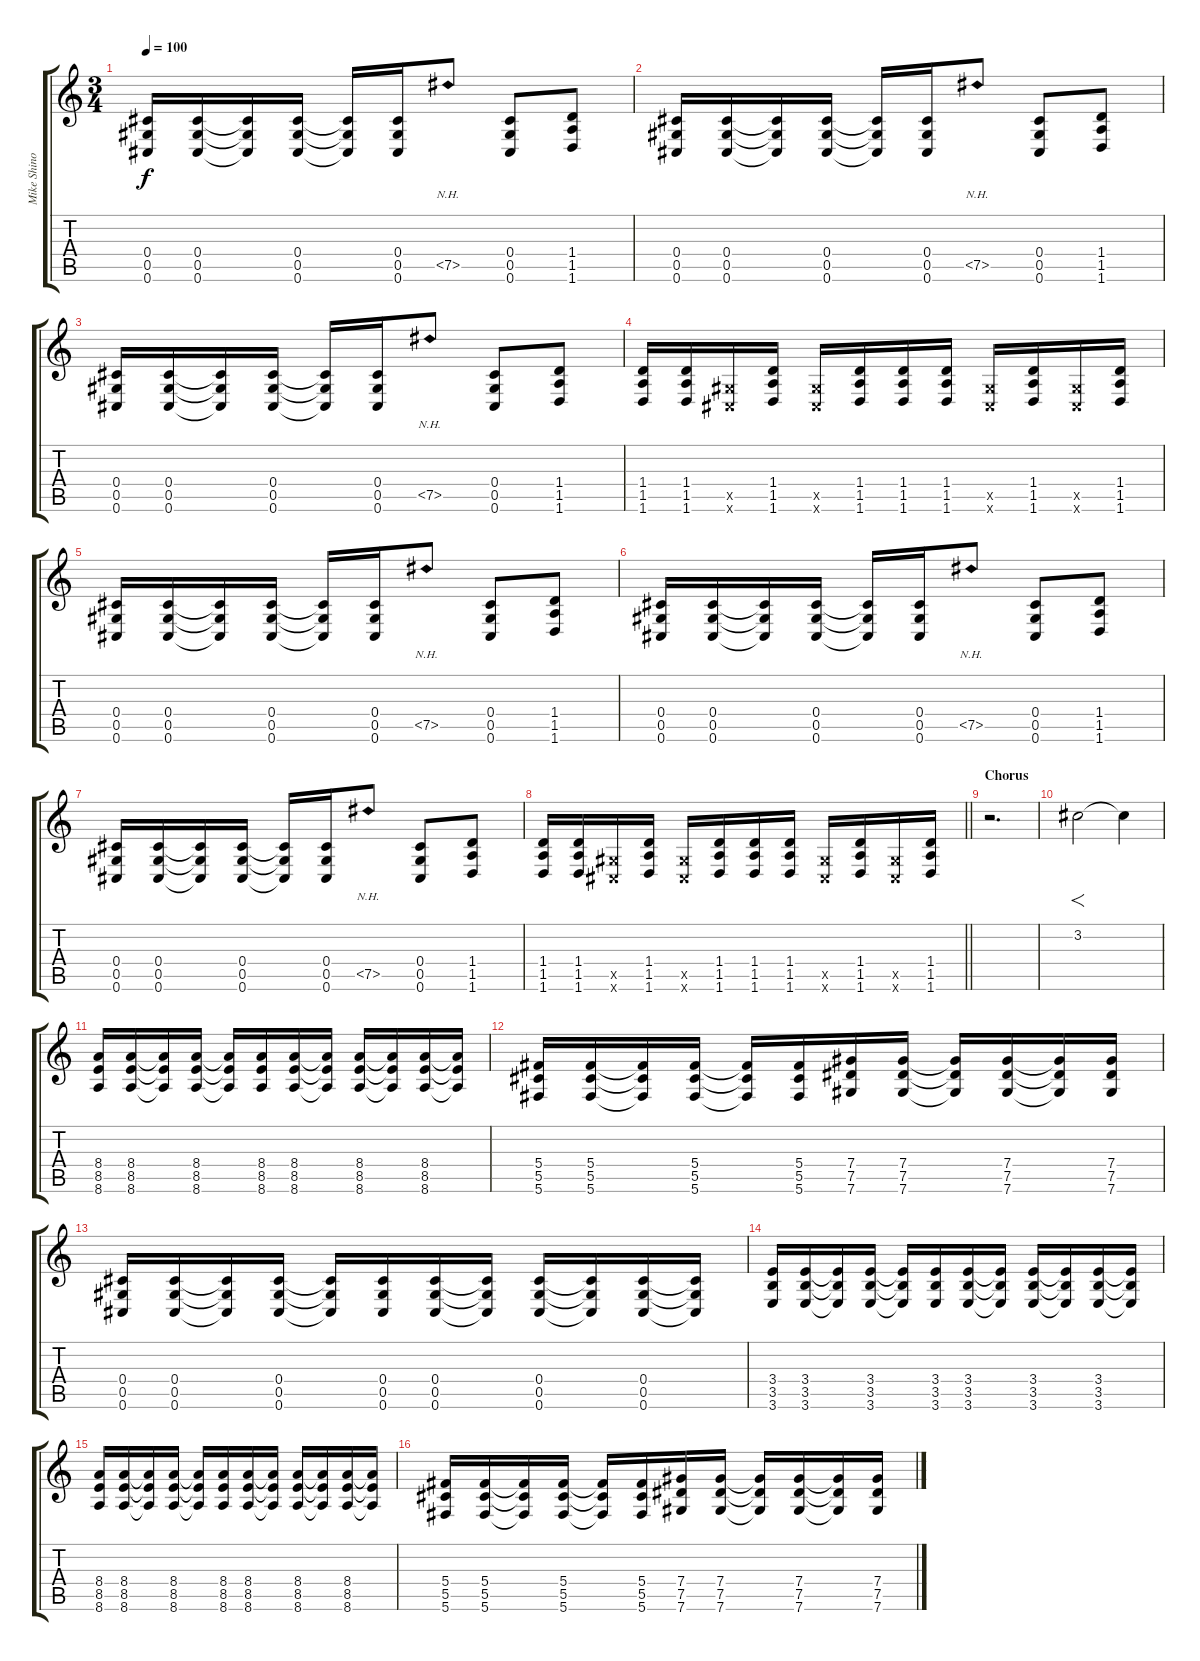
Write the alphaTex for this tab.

\track ("Mike Shinoda" "Mike Shino") {instrument distortionguitar}
\staff {score tabs}
\tuning (Eb4 Bb3 Gb3 Db3 Ab2 Db2) {hide}
\ts (3 4)
\tempo 100
\clef g2
\ks c
(0.4 0.5 0.6).16{dy f} (0.4 0.5 0.6).16 (0.4{t} 0.5{t} 0.6{t}).16 (0.4 0.5 0.6).16 (0.4{t} 0.5{t} 0.6{t}).16 (0.4 0.5 0.6).16 7.5{nh}.8 (0.4 0.5 0.6).8 (1.4 1.5 1.6).8 |
(0.4 0.5 0.6).16 (0.4 0.5 0.6).16 (0.4{t} 0.5{t} 0.6{t}).16 (0.4 0.5 0.6).16 (0.4{t} 0.5{t} 0.6{t}).16 (0.4 0.5 0.6).16 7.5{nh}.8 (0.4 0.5 0.6).8 (1.4 1.5 1.6).8 |
(0.4 0.5 0.6).16 (0.4 0.5 0.6).16 (0.4{t} 0.5{t} 0.6{t}).16 (0.4 0.5 0.6).16 (0.4{t} 0.5{t} 0.6{t}).16 (0.4 0.5 0.6).16 7.5{nh}.8 (0.4 0.5 0.6).8 (1.4 1.5 1.6).8 |
(1.4 1.5 1.6).16 (1.4 1.5 1.6).16 (0.5{x} 0.6{x}).16 (1.4 1.5 1.6).16 (0.5{x} 0.6{x}).16 (1.4 1.5 1.6).16 (1.4 1.5 1.6).16 (1.4 1.5 1.6).16 (0.5{x} 0.6{x}).16 (1.4 1.5 1.6).16 (0.5{x} 0.6{x}).16 (1.4 1.5 1.6).16 |
(0.4 0.5 0.6).16 (0.4 0.5 0.6).16 (0.4{t} 0.5{t} 0.6{t}).16 (0.4 0.5 0.6).16 (0.4{t} 0.5{t} 0.6{t}).16 (0.4 0.5 0.6).16 7.5{nh}.8 (0.4 0.5 0.6).8 (1.4 1.5 1.6).8 |
(0.4 0.5 0.6).16 (0.4 0.5 0.6).16 (0.4{t} 0.5{t} 0.6{t}).16 (0.4 0.5 0.6).16 (0.4{t} 0.5{t} 0.6{t}).16 (0.4 0.5 0.6).16 7.5{nh}.8 (0.4 0.5 0.6).8 (1.4 1.5 1.6).8 |
(0.4 0.5 0.6).16 (0.4 0.5 0.6).16 (0.4{t} 0.5{t} 0.6{t}).16 (0.4 0.5 0.6).16 (0.4{t} 0.5{t} 0.6{t}).16 (0.4 0.5 0.6).16 7.5{nh}.8 (0.4 0.5 0.6).8 (1.4 1.5 1.6).8 |
\barLineRight lightlight
(1.4 1.5 1.6).16 (1.4 1.5 1.6).16 (0.5{x} 0.6{x}).16 (1.4 1.5 1.6).16 (0.5{x} 0.6{x}).16 (1.4 1.5 1.6).16 (1.4 1.5 1.6).16 (1.4 1.5 1.6).16 (0.5{x} 0.6{x}).16 (1.4 1.5 1.6).16 (0.5{x} 0.6{x}).16 (1.4 1.5 1.6).16 |
\section ("" "Chorus")
r.2{d} |
3.2.2{f} 3.2{t}.4 |
(8.4 8.5 8.6).16 (8.4 8.5 8.6).16 (8.4{t} 8.5{t} 8.6{t}).16 (8.4 8.5 8.6).16 (8.4{t} 8.5{t} 8.6{t}).16 (8.4 8.5 8.6).16 (8.4 8.5 8.6).16 (8.4{t} 8.5{t} 8.6{t}).16 (8.4 8.5 8.6).16 (8.4{t} 8.5{t} 8.6{t}).16 (8.4 8.5 8.6).16 (8.4{t} 8.5{t} 8.6{t}).16 |
(5.4 5.5 5.6).16 (5.4 5.5 5.6).16 (5.4{t} 5.5{t} 5.6{t}).16 (5.4 5.5 5.6).16 (5.4{t} 5.5{t} 5.6{t}).16 (5.4 5.5 5.6).16 (7.4 7.5 7.6).16 (7.4 7.5 7.6).16 (7.4{t} 7.5{t} 7.6{t}).16 (7.4 7.5 7.6).16 (7.4{t} 7.5{t} 7.6{t}).16 (7.4 7.5 7.6).16 |
(0.4 0.5 0.6).16 (0.4 0.5 0.6).16 (0.4{t} 0.5{t} 0.6{t}).16 (0.4 0.5 0.6).16 (0.4{t} 0.5{t} 0.6{t}).16 (0.4 0.5 0.6).16 (0.4 0.5 0.6).16 (0.4{t} 0.5{t} 0.6{t}).16 (0.4 0.5 0.6).16 (0.4{t} 0.5{t} 0.6{t}).16 (0.4 0.5 0.6).16 (0.4{t} 0.5{t} 0.6{t}).16 |
(3.4 3.5 3.6).16 (3.4 3.5 3.6).16 (3.4{t} 3.5{t} 3.6{t}).16 (3.4 3.5 3.6).16 (3.4{t} 3.5{t} 3.6{t}).16 (3.4 3.5 3.6).16 (3.4 3.5 3.6).16 (3.4{t} 3.5{t} 3.6{t}).16 (3.4 3.5 3.6).16 (3.4{t} 3.5{t} 3.6{t}).16 (3.4 3.5 3.6).16 (3.4{t} 3.5{t} 3.6{t}).16 |
(8.4 8.5 8.6).16 (8.4 8.5 8.6).16 (8.4{t} 8.5{t} 8.6{t}).16 (8.4 8.5 8.6).16 (8.4{t} 8.5{t} 8.6{t}).16 (8.4 8.5 8.6).16 (8.4 8.5 8.6).16 (8.4{t} 8.5{t} 8.6{t}).16 (8.4 8.5 8.6).16 (8.4{t} 8.5{t} 8.6{t}).16 (8.4 8.5 8.6).16 (8.4{t} 8.5{t} 8.6{t}).16 |
(5.4 5.5 5.6).16 (5.4 5.5 5.6).16 (5.4{t} 5.5{t} 5.6{t}).16 (5.4 5.5 5.6).16 (5.4{t} 5.5{t} 5.6{t}).16 (5.4 5.5 5.6).16 (7.4 7.5 7.6).16 (7.4 7.5 7.6).16 (7.4{t} 7.5{t} 7.6{t}).16 (7.4 7.5 7.6).16 (7.4{t} 7.5{t} 7.6{t}).16 (7.4 7.5 7.6).16
